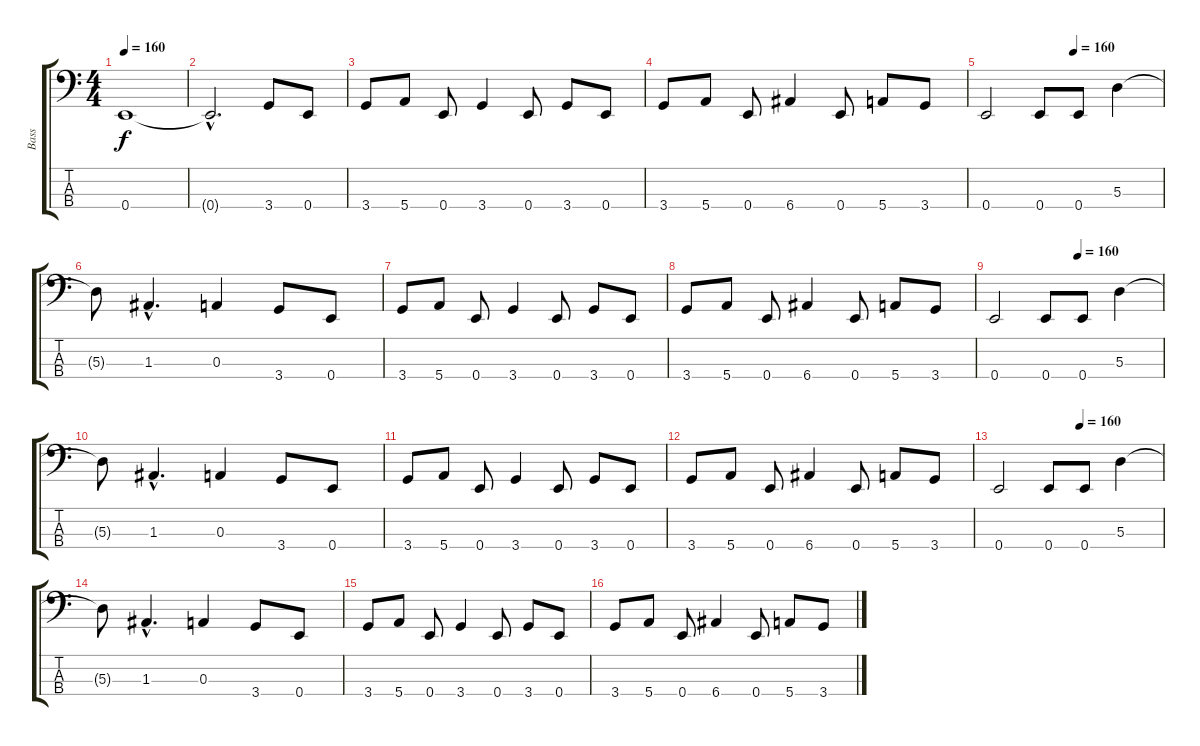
\track ("Bass" "Bass") {instrument electricbasspick}
\staff {score tabs}
\tuning (G2 D2 A1 E1) {hide}
\ts (4 4)
\tempo 160
\clef f4
\ks c
0.4.1{dy f} |
0.4{hac t}.2{d} 3.4.8 0.4.8 |
3.4.8 5.4.8 0.4.8 3.4.4 0.4.8 3.4.8 0.4.8 |
3.4.8 5.4.8 0.4.8 6.4.4 0.4.8 5.4.8 3.4.8 |
\tempo (160 0.5)
0.4.2 0.4.8 0.4.8 5.3.4 |
5.3{t}.8 1.3{hac}.4{d} 0.3.4 3.4.8 0.4.8 |
3.4.8 5.4.8 0.4.8 3.4.4 0.4.8 3.4.8 0.4.8 |
3.4.8 5.4.8 0.4.8 6.4.4 0.4.8 5.4.8 3.4.8 |
\tempo (160 0.5)
0.4.2 0.4.8 0.4.8 5.3.4 |
5.3{t}.8 1.3{hac}.4{d} 0.3.4 3.4.8 0.4.8 |
3.4.8 5.4.8 0.4.8 3.4.4 0.4.8 3.4.8 0.4.8 |
3.4.8 5.4.8 0.4.8 6.4.4 0.4.8 5.4.8 3.4.8 |
\tempo (160 0.5)
0.4.2 0.4.8 0.4.8 5.3.4 |
5.3{t}.8 1.3{hac}.4{d} 0.3.4 3.4.8 0.4.8 |
3.4.8 5.4.8 0.4.8 3.4.4 0.4.8 3.4.8 0.4.8 |
3.4.8 5.4.8 0.4.8 6.4.4 0.4.8 5.4.8 3.4.8
